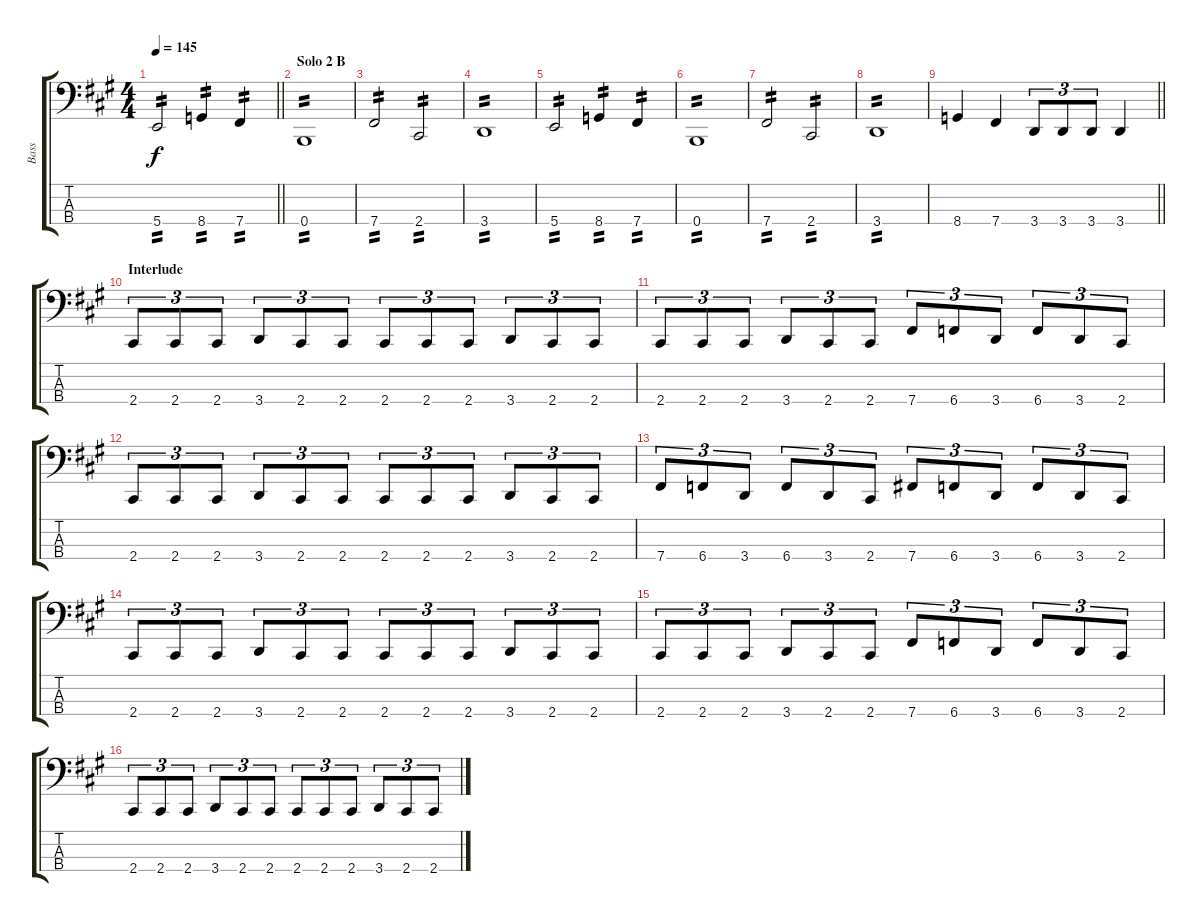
\track ("Bass" "Bass") {instrument electricbasspick}
\staff {score tabs}
\tuning (E2 B1 Gb1 B0) {hide}
\ts (4 4)
\tempo 145
\clef f4
\barLineRight lightlight
\ks a
5.4.2{tp 2 dy f} 8.4.4{tp 2} 7.4.4{tp 2} |
\section ("" "Solo 2 B")
0.4.1{tp 2} |
7.4.2{tp 2} 2.4.2{tp 2} |
3.4.1{tp 2} |
5.4.2{tp 2} 8.4.4{tp 2} 7.4.4{tp 2} |
0.4.1{tp 2} |
7.4.2{tp 2} 2.4.2{tp 2} |
3.4.1{tp 2} |
\barLineRight lightlight
8.4.4 7.4.4 3.4.8{tu (3 2)} 3.4.8{tu (3 2)} 3.4.8{tu (3 2)} 3.4.4 |
\section ("" "Interlude")
2.4.8{tu (3 2)} 2.4.8{tu (3 2)} 2.4.8{tu (3 2)} 3.4.8{tu (3 2)} 2.4.8{tu (3 2)} 2.4.8{tu (3 2)} 2.4.8{tu (3 2)} 2.4.8{tu (3 2)} 2.4.8{tu (3 2)} 3.4.8{tu (3 2)} 2.4.8{tu (3 2)} 2.4.8{tu (3 2)} |
2.4.8{tu (3 2)} 2.4.8{tu (3 2)} 2.4.8{tu (3 2)} 3.4.8{tu (3 2)} 2.4.8{tu (3 2)} 2.4.8{tu (3 2)} 7.4.8{tu (3 2)} 6.4.8{tu (3 2)} 3.4.8{tu (3 2)} 6.4.8{tu (3 2)} 3.4.8{tu (3 2)} 2.4.8{tu (3 2)} |
2.4.8{tu (3 2)} 2.4.8{tu (3 2)} 2.4.8{tu (3 2)} 3.4.8{tu (3 2)} 2.4.8{tu (3 2)} 2.4.8{tu (3 2)} 2.4.8{tu (3 2)} 2.4.8{tu (3 2)} 2.4.8{tu (3 2)} 3.4.8{tu (3 2)} 2.4.8{tu (3 2)} 2.4.8{tu (3 2)} |
7.4.8{tu (3 2)} 6.4.8{tu (3 2)} 3.4.8{tu (3 2)} 6.4.8{tu (3 2)} 3.4.8{tu (3 2)} 2.4.8{tu (3 2)} 7.4.8{tu (3 2)} 6.4.8{tu (3 2)} 3.4.8{tu (3 2)} 6.4.8{tu (3 2)} 3.4.8{tu (3 2)} 2.4.8{tu (3 2)} |
2.4.8{tu (3 2)} 2.4.8{tu (3 2)} 2.4.8{tu (3 2)} 3.4.8{tu (3 2)} 2.4.8{tu (3 2)} 2.4.8{tu (3 2)} 2.4.8{tu (3 2)} 2.4.8{tu (3 2)} 2.4.8{tu (3 2)} 3.4.8{tu (3 2)} 2.4.8{tu (3 2)} 2.4.8{tu (3 2)} |
2.4.8{tu (3 2)} 2.4.8{tu (3 2)} 2.4.8{tu (3 2)} 3.4.8{tu (3 2)} 2.4.8{tu (3 2)} 2.4.8{tu (3 2)} 7.4.8{tu (3 2)} 6.4.8{tu (3 2)} 3.4.8{tu (3 2)} 6.4.8{tu (3 2)} 3.4.8{tu (3 2)} 2.4.8{tu (3 2)} |
2.4.8{tu (3 2)} 2.4.8{tu (3 2)} 2.4.8{tu (3 2)} 3.4.8{tu (3 2)} 2.4.8{tu (3 2)} 2.4.8{tu (3 2)} 2.4.8{tu (3 2)} 2.4.8{tu (3 2)} 2.4.8{tu (3 2)} 3.4.8{tu (3 2)} 2.4.8{tu (3 2)} 2.4.8{tu (3 2)}
